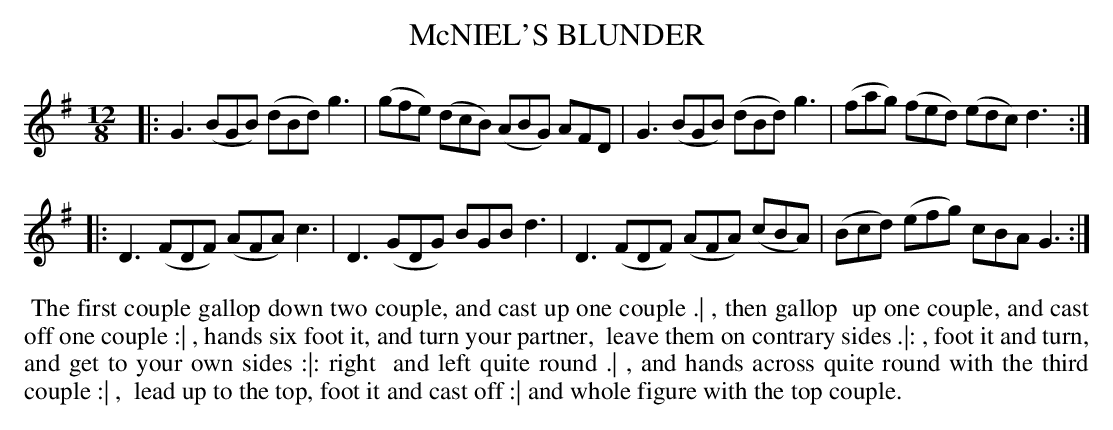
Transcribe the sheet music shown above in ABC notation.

X:1
T: McNIEL'S BLUNDER
M: 12/8
L: 1/8
K: G
|:\
G3 (BGB) (dBd) g3 | (gfe) (dcB) (ABG) AFD |\
G3 (BGB) (dBd) g3 | (fag) (fed) (edc) d3 :|
|:\
D3 (FDF) (AFA) c3 | D3 (GDG) BGB d3 |\
D3 (FDF) (AFA) (cBA) | (Bcd) (efg) cBA G3 :|
